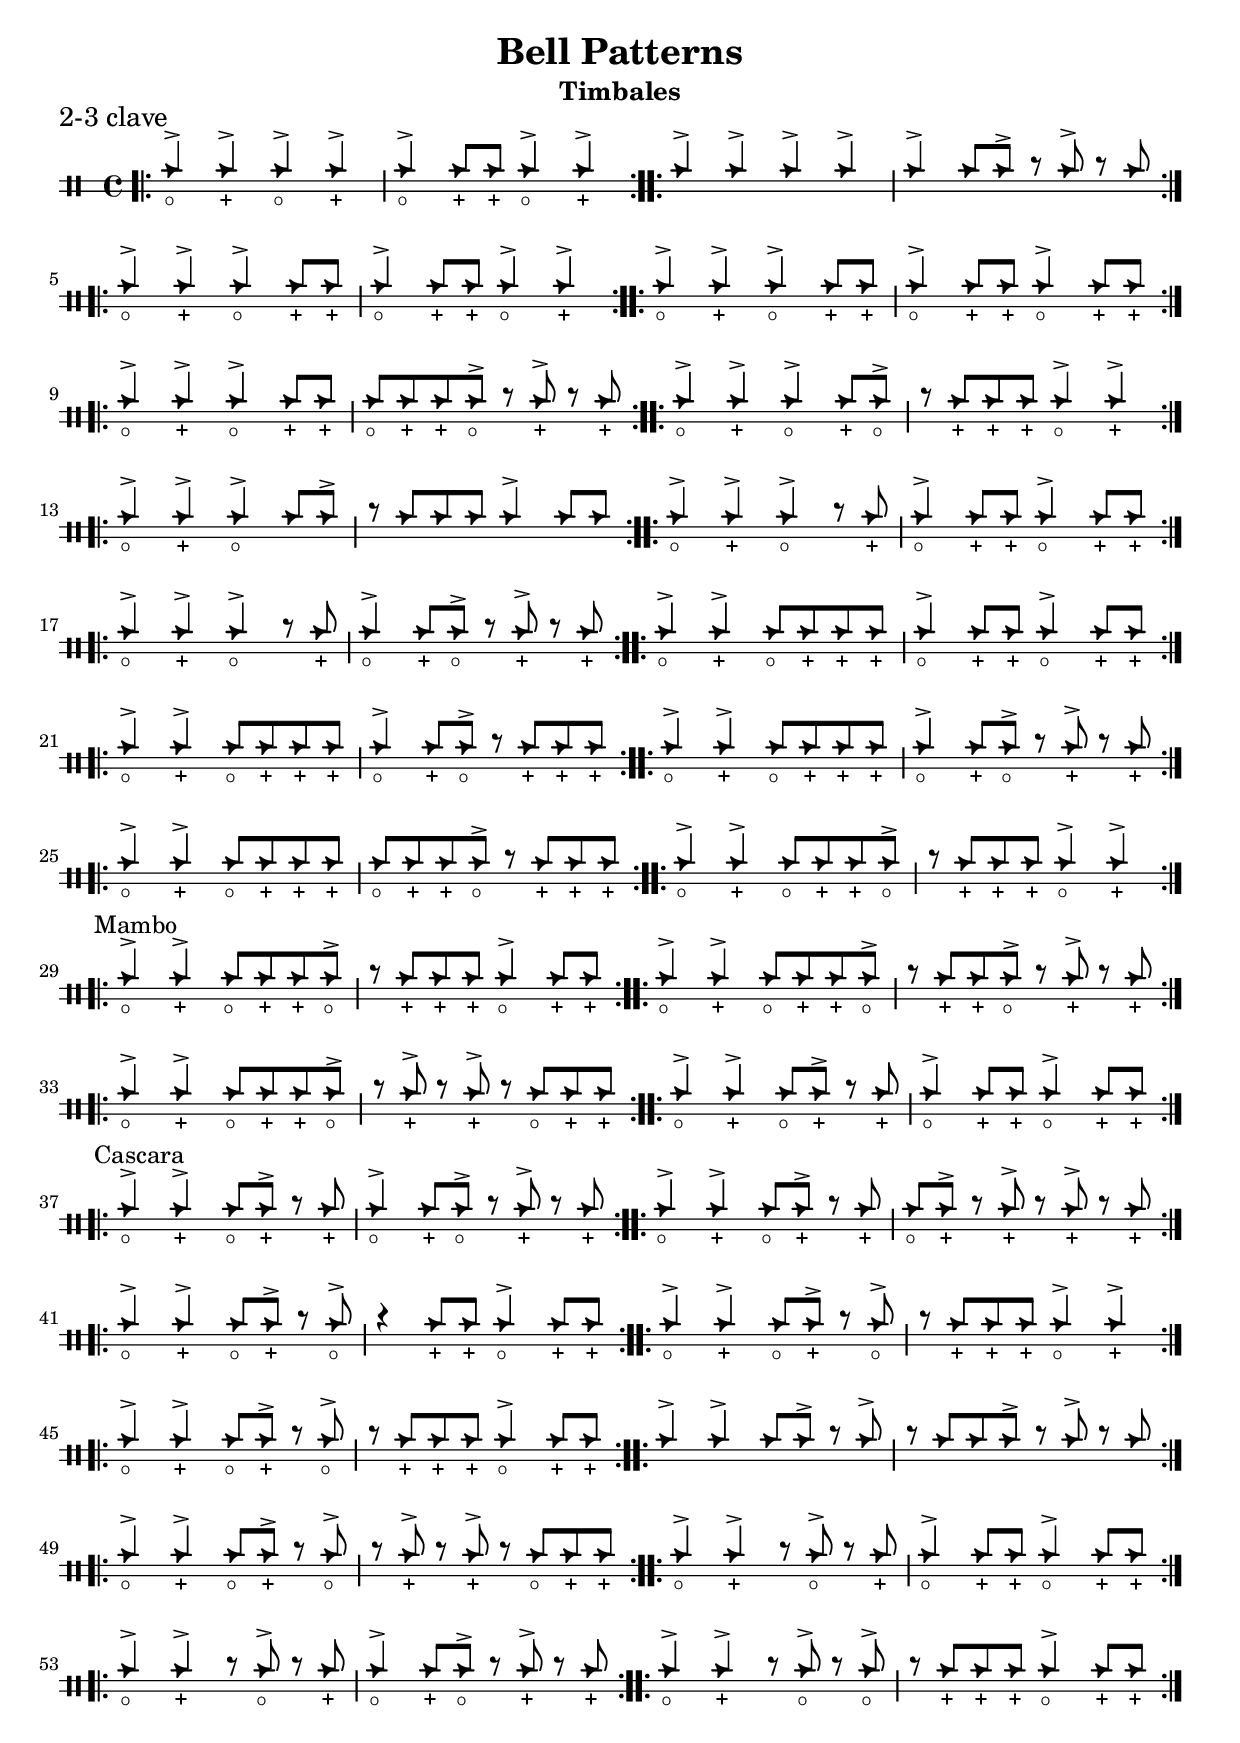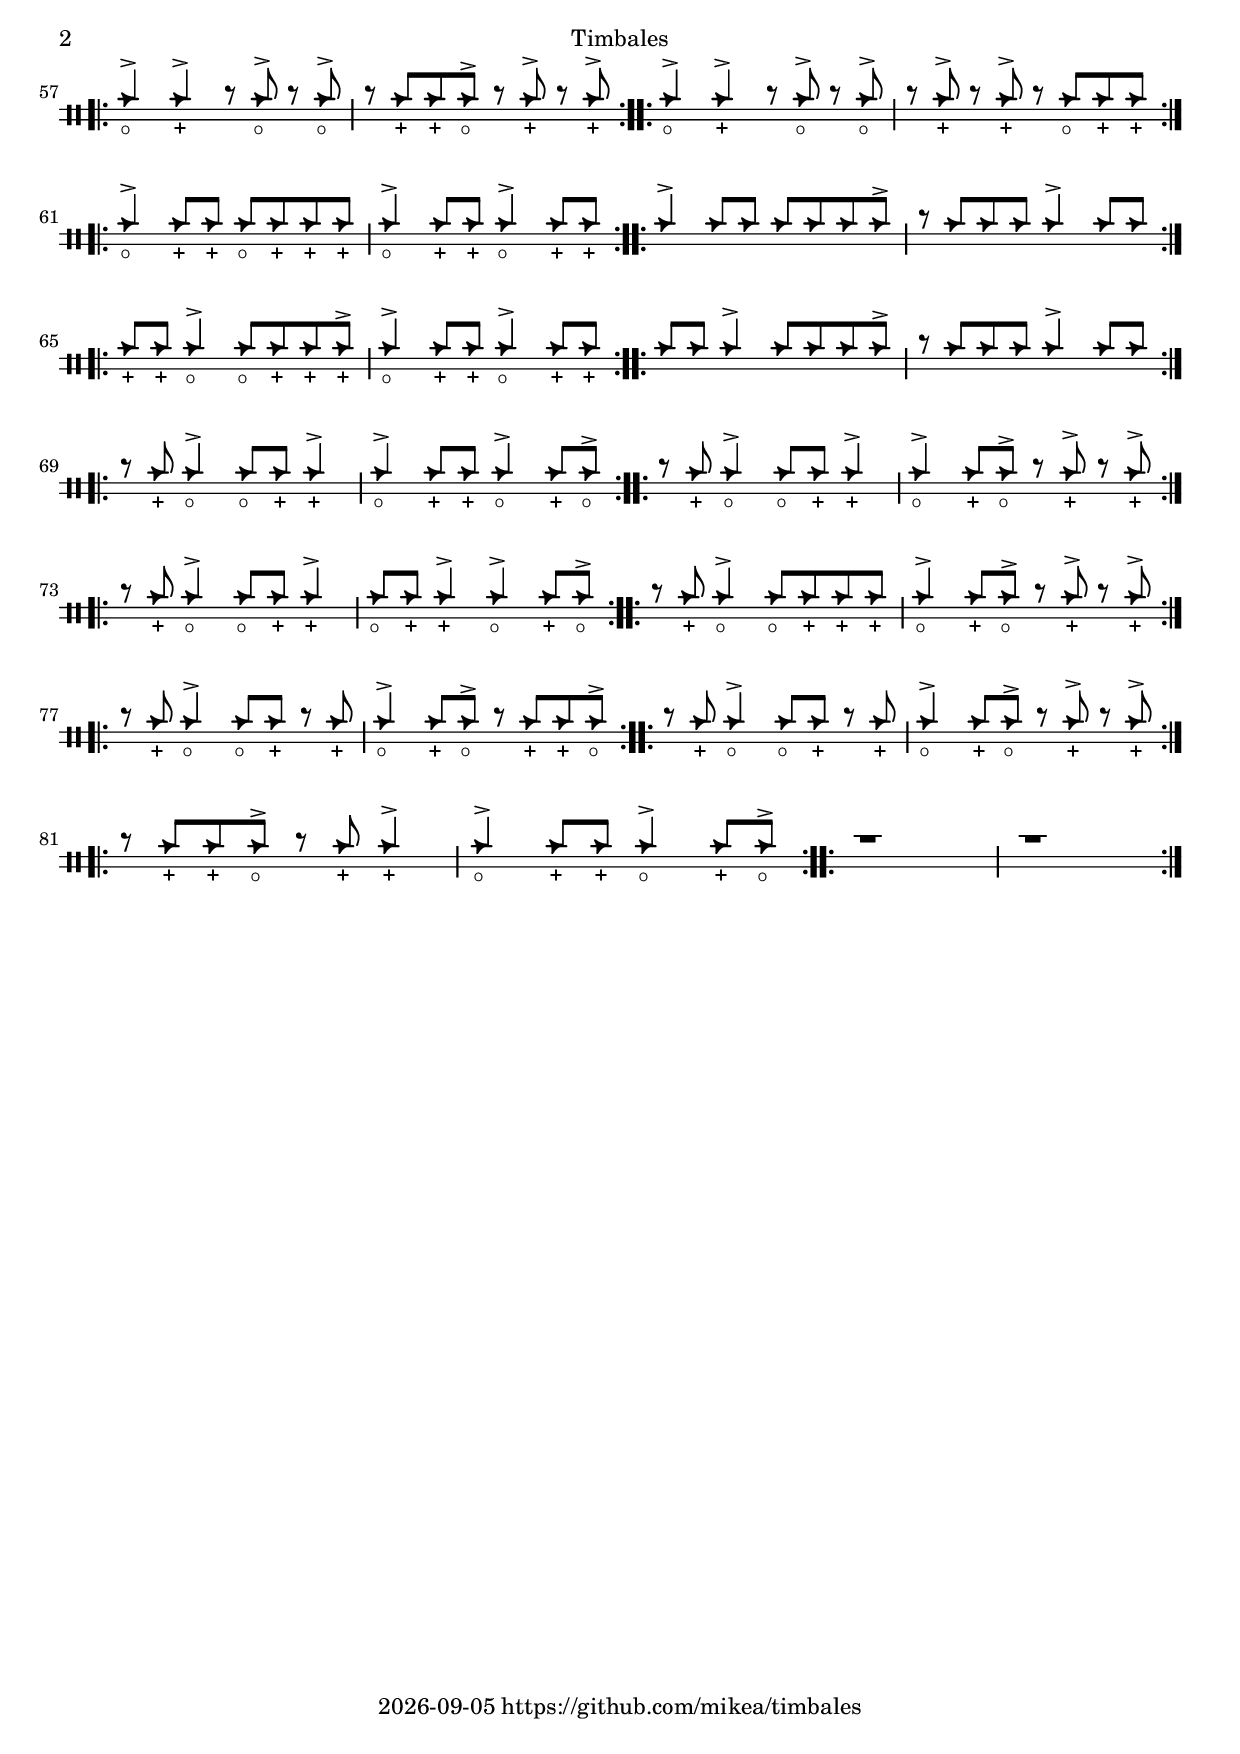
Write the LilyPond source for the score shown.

\version "2.24.2"
\include "common/all.ly"

date = #(strftime "%Y-%m-%d" (localtime (current-time)))

\header {
  title = "Bell Patterns"
  instrument = "Timbales"
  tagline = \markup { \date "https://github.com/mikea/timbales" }
}

\newTimbalesStaff <<
    \newDrumVoiceOne \drummode { 
        \sectionLabel "2-3 clave"
        \bar ".|:"

        % 4-4-4-4
        cb4^>_O cb4^>_+ cb4^>_O cb4^>_+ | cb4^>_O cb8_+ cb8_+ cb4^>_O cb4^>_+ | \bar ":..:"
        cb4^> cb4^> cb4^> cb4^> | cb4^> cb8 cb8^> r8 cb8^> r8 cb8 | \bar ":..:"
        \break

        % 4-4-4
        cb4^>_O cb4^>_+ cb4^>_O cb8_+ cb8_+ | cb4^>_O cb8_+ cb8_+ cb4^>_O cb4^>_+ | \bar ":..:"
        cb4^>_O cb4^>_+ cb4^>_O cb8_+ cb8_+ | cb4^>_O cb8_+ cb8_+ cb4^>_O cb8_+ cb8_+ | \bar ":..:"
        \break
        cb4^>_O cb4^>_+ cb4^>_O cb8_+ cb8_+ | cb8_O cb8_+ cb8_+ cb8^>_O r8 cb8^>_+ r8 cb8_+ | \bar ":..:"
        cb4^>_O cb4^>_+ cb4^>_O cb8_+ cb8^>_O | r8 cb8_+ cb8_+ cb8_+ cb4^>_O cb4^>_+ | \bar ":..:"
        \break
        cb4^>_O cb4^>_+ cb4^>_O cb8   cb8^> | r8 cb8 cb8 cb8 cb4^> cb8 cb8 | \bar ":..:"
        cb4^>_O cb4^>_+ cb4^>_O r8    cb8_+ | cb4^>_O cb8_+ cb8_+ cb4^>_O cb8_+ cb8_+ | \bar ":..:"
        \break
        cb4^>_O cb4^>_+ cb4^>_O r8    cb8_+ | cb4^>_O cb8_+ cb8^>_O r8 cb8^>_+ r8 cb8_+ | \bar ":..:"

        % 4-4-8
        cb4^>_O cb4^>_+ cb8_O cb8_+   cb8_+ cb8_+   | cb4^>_O cb8_+ cb8_+   cb4^>_O cb8_+   cb8_+ | \bar ":..:"
        \break
        cb4^>_O cb4^>_+ cb8_O cb8_+   cb8_+ cb8_+   | cb4^>_O cb8_+ cb8^>_O r8      cb8_+   cb8_+ cb8_+ | \bar ":..:"
        cb4^>_O cb4^>_+ cb8_O cb8_+   cb8_+ cb8_+   | cb4^>_O cb8_+ cb8^>_O r8      cb8^>_+ r8    cb8_+ | \bar ":..:"
        \break
        cb4^>_O cb4^>_+ cb8_O cb8_+   cb8_+ cb8_+   | cb8_O   cb8_+ cb8_+   cb8^>_O r8      cb8_+ cb8_+ cb8_+ | \bar ":..:"
        cb4^>_O cb4^>_+ cb8_O cb8_+   cb8_+ cb8^>_O | r8      cb8_+ cb8_+   cb8_+   cb4^>_O cb4^>_+ | \bar ":..:"
        \break
        \textMark "Mambo"
        cb4^>_O cb4^>_+ cb8_O cb8_+   cb8_+ cb8^>_O | r8 cb8_+ cb8_+ cb8_+ cb4^>_O cb8_+ cb8_+ | \bar ":..:"
        cb4^>_O cb4^>_+ cb8_O cb8_+   cb8_+ cb8^>_O | r8 cb8_+ cb8_+ cb8^>_O r8 cb8^>_+ r8 cb8_+ | \bar ":..:"
        \break
        cb4^>_O cb4^>_+ cb8_O cb8_+   cb8_+ cb8^>_O | r8 cb8^>_+ r8 cb8^>_+ r8 cb8_O cb8_+ cb8_+ | \bar ":..:"
        cb4^>_O cb4^>_+ cb8_O cb8^>_+ r8 cb8_+      | cb4^>_O cb8_+ cb8_+ cb4^>_O cb8_+ cb8_+ | \bar ":..:"
        \break
        \textMark "Cascara"
        cb4^>_O cb4^>_+ cb8_O cb8^>_+ r8 cb8_+      | cb4^>_O cb8_+   cb8^>_O r8 cb8^>_+ r8 cb8_+ | \bar ":..:"
        cb4^>_O cb4^>_+ cb8_O cb8^>_+ r8 cb8_+      | cb8_O   cb8^>_+ r8      cb8^>_+ r8 cb8^>_+ r8 cb8_+ | \bar ":..:"
        \break
        cb4^>_O cb4^>_+ cb8_O cb8^>_+ r8 cb8^>_O    | r4      cb8_+   cb8_+   cb4^>_O cb8_+ cb8_+ | \bar ":..:"
        cb4^>_O cb4^>_+ cb8_O cb8^>_+ r8 cb8^>_O    | r8      cb8_+   cb8_+   cb8_+ cb4^>_O cb4^>_+ | \bar ":..:"
        \break
        cb4^>_O cb4^>_+ cb8_O cb8^>_+ r8 cb8^>_O    | r8      cb8_+   cb8_+   cb8_+ cb4^>_O cb8_+ cb8_+ | \bar ":..:"
        cb4^>   cb4^>   cb8   cb8^>   r8 cb8^>      | r8      cb8     cb8     cb8^> r8 cb8^> r8 cb8 | \bar ":..:"
        \break
        cb4^>_O cb4^>_+ cb8_O cb8^>_+ r8 cb8^>_O    | r8      cb8^>_+ r8      cb8^>_+ r8 cb8_O cb8_+ cb8_+ | \bar ":..:"

        % 4-4-r8
        cb4^>_O cb4^>_+ r8    cb8^>_O r8 cb8_+     | cb4^>_O cb8_+   cb8_+   cb4^>_O cb8_+   cb8_+ | \bar ":..:"
        \break
        cb4^>_O cb4^>_+ r8    cb8^>_O r8 cb8_+     | cb4^>_O cb8_+   cb8^>_O r8      cb8^>_+ r8   cb8_+ | \bar ":..:"
        cb4^>_O cb4^>_+ r8    cb8^>_O r8 cb8^>_O   | r8      cb8_+   cb8_+ cb8_+   cb4^>_O  cb8_+ cb8_+ | \bar ":..:"
        \break
        cb4^>_O cb4^>_+ r8    cb8^>_O r8 cb8^>_O   | r8      cb8_+   cb8_+ cb8^>_O r8 cb8^>_+ r8 cb8^>_+ | \bar ":..:"
        cb4^>_O cb4^>_+ r8    cb8^>_O r8 cb8^>_O | r8      cb8^>_+ r8    cb8^>_+ r8 cb8_O cb8_+ cb8_+ | \bar ":..:"


        % 4
        \break
        cb4^>_O cb8_+ cb8_+ cb8_O cb8_+ cb8_+ cb8_+ | cb4^>_O cb8_+ cb8_+ cb4^>_O cb8_+ cb8_+ | \bar ":..:"
        cb4^> cb8 cb8 cb8 cb8 cb8 cb8^> | r8 cb8 cb8 cb8 cb4^> cb8 cb8 | \bar ":..:"

        % 8
        \break
        cb8_+ cb8_+ cb4^>_O cb8_O cb8_+ cb8_+ cb8^>_+ | cb4^>_O cb8_+ cb8_+ cb4^>_O cb8_+ cb8_+ | \bar ":..:"
        cb8 cb8 cb4^> cb8 cb8 cb8 cb8^> | r8 cb8 cb8 cb8 cb4^> cb8 cb8 | \bar ":..:"
        
        % r8-8
        \break
        r8 cb8_+ cb4^>_O cb8_O    cb8_+ cb4^>_+ | cb4^>_O cb8_+ cb8_+   cb4^>_O cb8_+ cb8^>_O | \bar ":..:"
        r8 cb8_+ cb4^>_O cb8_O    cb8_+ cb4^>_+ | cb4^>_O cb8_+ cb8^>_O r8      cb8^>_+ r8    cb8^>_+ | \bar ":..:"
        \break
        r8 cb8_+ cb4^>_O cb8_O    cb8_+ cb4^>_+ | cb8_O   cb8_+ cb4^>_+ cb4^>_O cb8_+ cb8^>_O | \bar ":..:"
        r8 cb8_+ cb4^>_O cb8_O    cb8_+ cb8_+ cb8_+ | cb4^>_O cb8_+ cb8^>_O r8 cb8^>_+ r8    cb8^>_+ | \bar ":..:"
        \break
        r8 cb8_+ cb4^>_O cb8_O    cb8_+ r8    cb8_+ | cb4^>_O cb8_+ cb8^>_O r8 cb8_+   cb8_+ cb8^>_O | \bar ":..:"
        r8 cb8_+ cb4^>_O cb8_O    cb8_+ r8    cb8_+ | cb4^>_O cb8_+ cb8^>_O r8 cb8^>_+ r8    cb8^>_+ | \bar ":..:"
        \break
        r8 cb8_+ cb8_+   cb8^>_O  r8    cb8_+ cb4^>_+ | cb4^>_O cb8_+ cb8_+ cb4^>_O cb8_+ cb8^>_O | \bar ":..:"

        r1 | r1 |

        \bar ":|."
    }
>>
